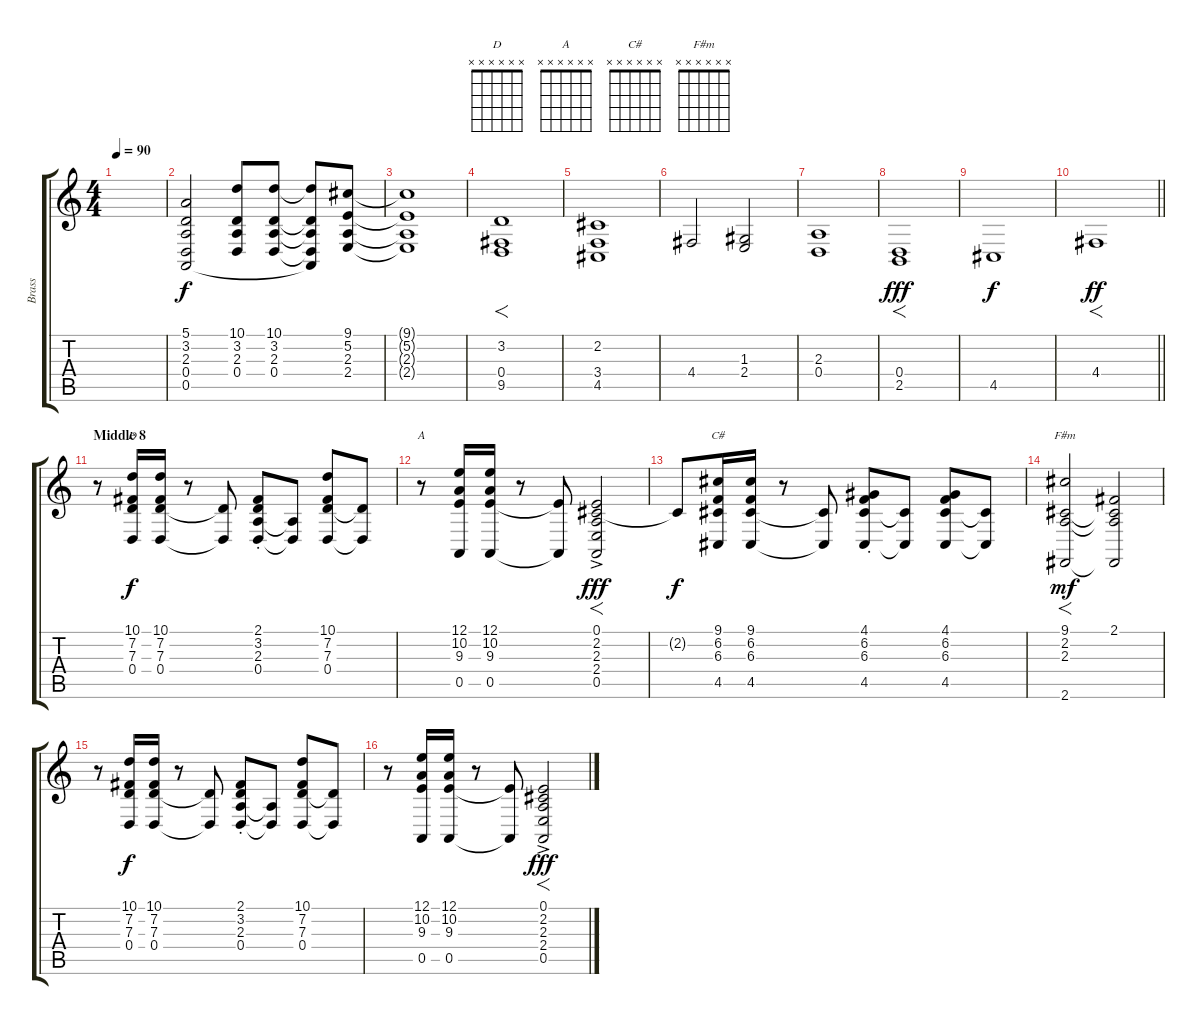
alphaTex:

\track ("Brass" "Brass") {instrument brasssection}
\staff {score tabs}
\tuning (E4 B3 G3 D3 A2 E2) {hide}
\chord ("D" x x x x x x)
\chord ("A" x x x x x x)
\chord ("C#" x x x x x x)
\chord ("F#m" x x x x x x)
\ts (4 4)
\tempo 90
\clef g2
\ks c
|
(5.1 3.2 2.3 0.4 0.5).2 (10.1 3.2 2.3 0.4).8 (10.1 3.2 2.3 0.4).8 (10.1{t} 3.2{t} 2.3{t} 0.4{t} 0.5{t}).8 (9.1 5.2 2.3 2.4).8 |
(9.1{t} 5.2{t} 2.3{t} 2.4{t}).1 |
(3.2 0.4 9.5).1{f} |
(2.2 3.4 4.5).1 |
4.4.2 (1.3 2.4).2 |
(2.3 0.4).1 |
(0.4 2.5).1{f dy fff} |
4.5.1{dy f} |
\barLineRight lightlight
4.4.1{f dy ff} |
\section ("" "Middle 8")
r.8{volume 11} (10.1 7.2 7.3 0.4).16{ch "D" dy f} (10.1 7.2 7.3 0.4).16 r.8 (7.3{t} 0.4{t}).8 (2.1{st} 3.2{st} 2.3{st} 0.4).8 (2.3{t} 0.4{t}).8 (10.1 7.2 7.3 0.4).8 (7.3{t} 0.4{t}).8 |
r.8{ch "A"} (12.1 10.2 9.3 0.5).16 (12.1 10.2 9.3 0.5).16 r.8 (9.3{t} 0.5{t}).8 (0.1{ac} 2.2{ac} 2.3{ac} 2.4{ac} 0.5{ac}).2{f dy fff} |
2.2{t}.8{dy f} (9.1 6.2 6.3 4.5).16{ch "C#"} (9.1 6.2 6.3 4.5).16 r.8 (6.3{t} 4.5{t}).8 (4.1{st} 6.2{st} 6.3{st} 4.5).8 (6.3{t} 4.5{t}).8 (4.1 6.2 6.3 4.5).8 (6.3{t} 4.5{t}).8 |
(9.1 2.2 2.3 2.6).2{f ch "F#m" dy mf} (2.1 2.2{t} 2.3{t} 2.6{t}).2 |
r.8 (10.1 7.2 7.3 0.4).16{dy f} (10.1 7.2 7.3 0.4).16 r.8 (7.3{t} 0.4{t}).8 (2.1{st} 3.2{st} 2.3{st} 0.4).8 (2.3{t} 0.4{t}).8 (10.1 7.2 7.3 0.4).8 (7.3{t} 0.4{t}).8 |
r.8 (12.1 10.2 9.3 0.5).16 (12.1 10.2 9.3 0.5).16 r.8 (9.3{t} 0.5{t}).8 (0.1{ac} 2.2{ac} 2.3{ac} 2.4{ac} 0.5{ac}).2{f dy fff}
